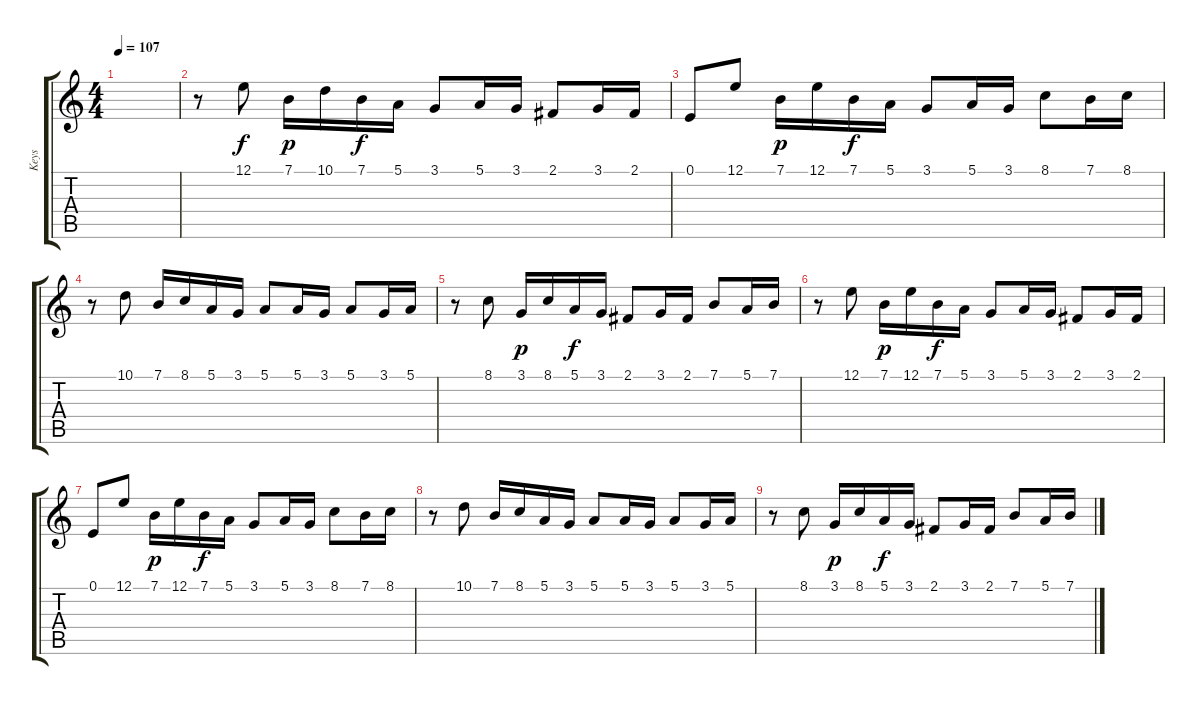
\track ("Keys " "Keys ") {instrument fx1rain}
\staff {score tabs}
\tuning (E4 B3 G3 D3 A2 E2) {hide}
\ts (4 4)
\tempo 107
\clef g2
\ks c
|
r.8 12.1.8 7.1.16{dy p} 10.1.16 7.1.16{dy f} 5.1.16 3.1.8 5.1.16 3.1.16 2.1.8 3.1.16 2.1.16 |
0.1.8 12.1.8 7.1.16{dy p} 12.1.16 7.1.16{dy f} 5.1.16 3.1.8 5.1.16 3.1.16 8.1.8 7.1.16 8.1.16 |
r.8 10.1.8 7.1.16 8.1.16 5.1.16 3.1.16 5.1.8 5.1.16 3.1.16 5.1.8 3.1.16 5.1.16 |
r.8 8.1.8 3.1.16{dy p} 8.1.16 5.1.16{dy f} 3.1.16 2.1.8 3.1.16 2.1.16 7.1.8 5.1.16 7.1.16 |
r.8 12.1.8 7.1.16{dy p} 12.1.16 7.1.16{dy f} 5.1.16 3.1.8 5.1.16 3.1.16 2.1.8 3.1.16 2.1.16 |
0.1.8 12.1.8 7.1.16{dy p} 12.1.16 7.1.16{dy f} 5.1.16 3.1.8 5.1.16 3.1.16 8.1.8 7.1.16 8.1.16 |
r.8 10.1.8 7.1.16 8.1.16 5.1.16 3.1.16 5.1.8 5.1.16 3.1.16 5.1.8 3.1.16 5.1.16 |
r.8 8.1.8 3.1.16{dy p} 8.1.16 5.1.16{dy f} 3.1.16 2.1.8 3.1.16 2.1.16 7.1.8 5.1.16 7.1.16
